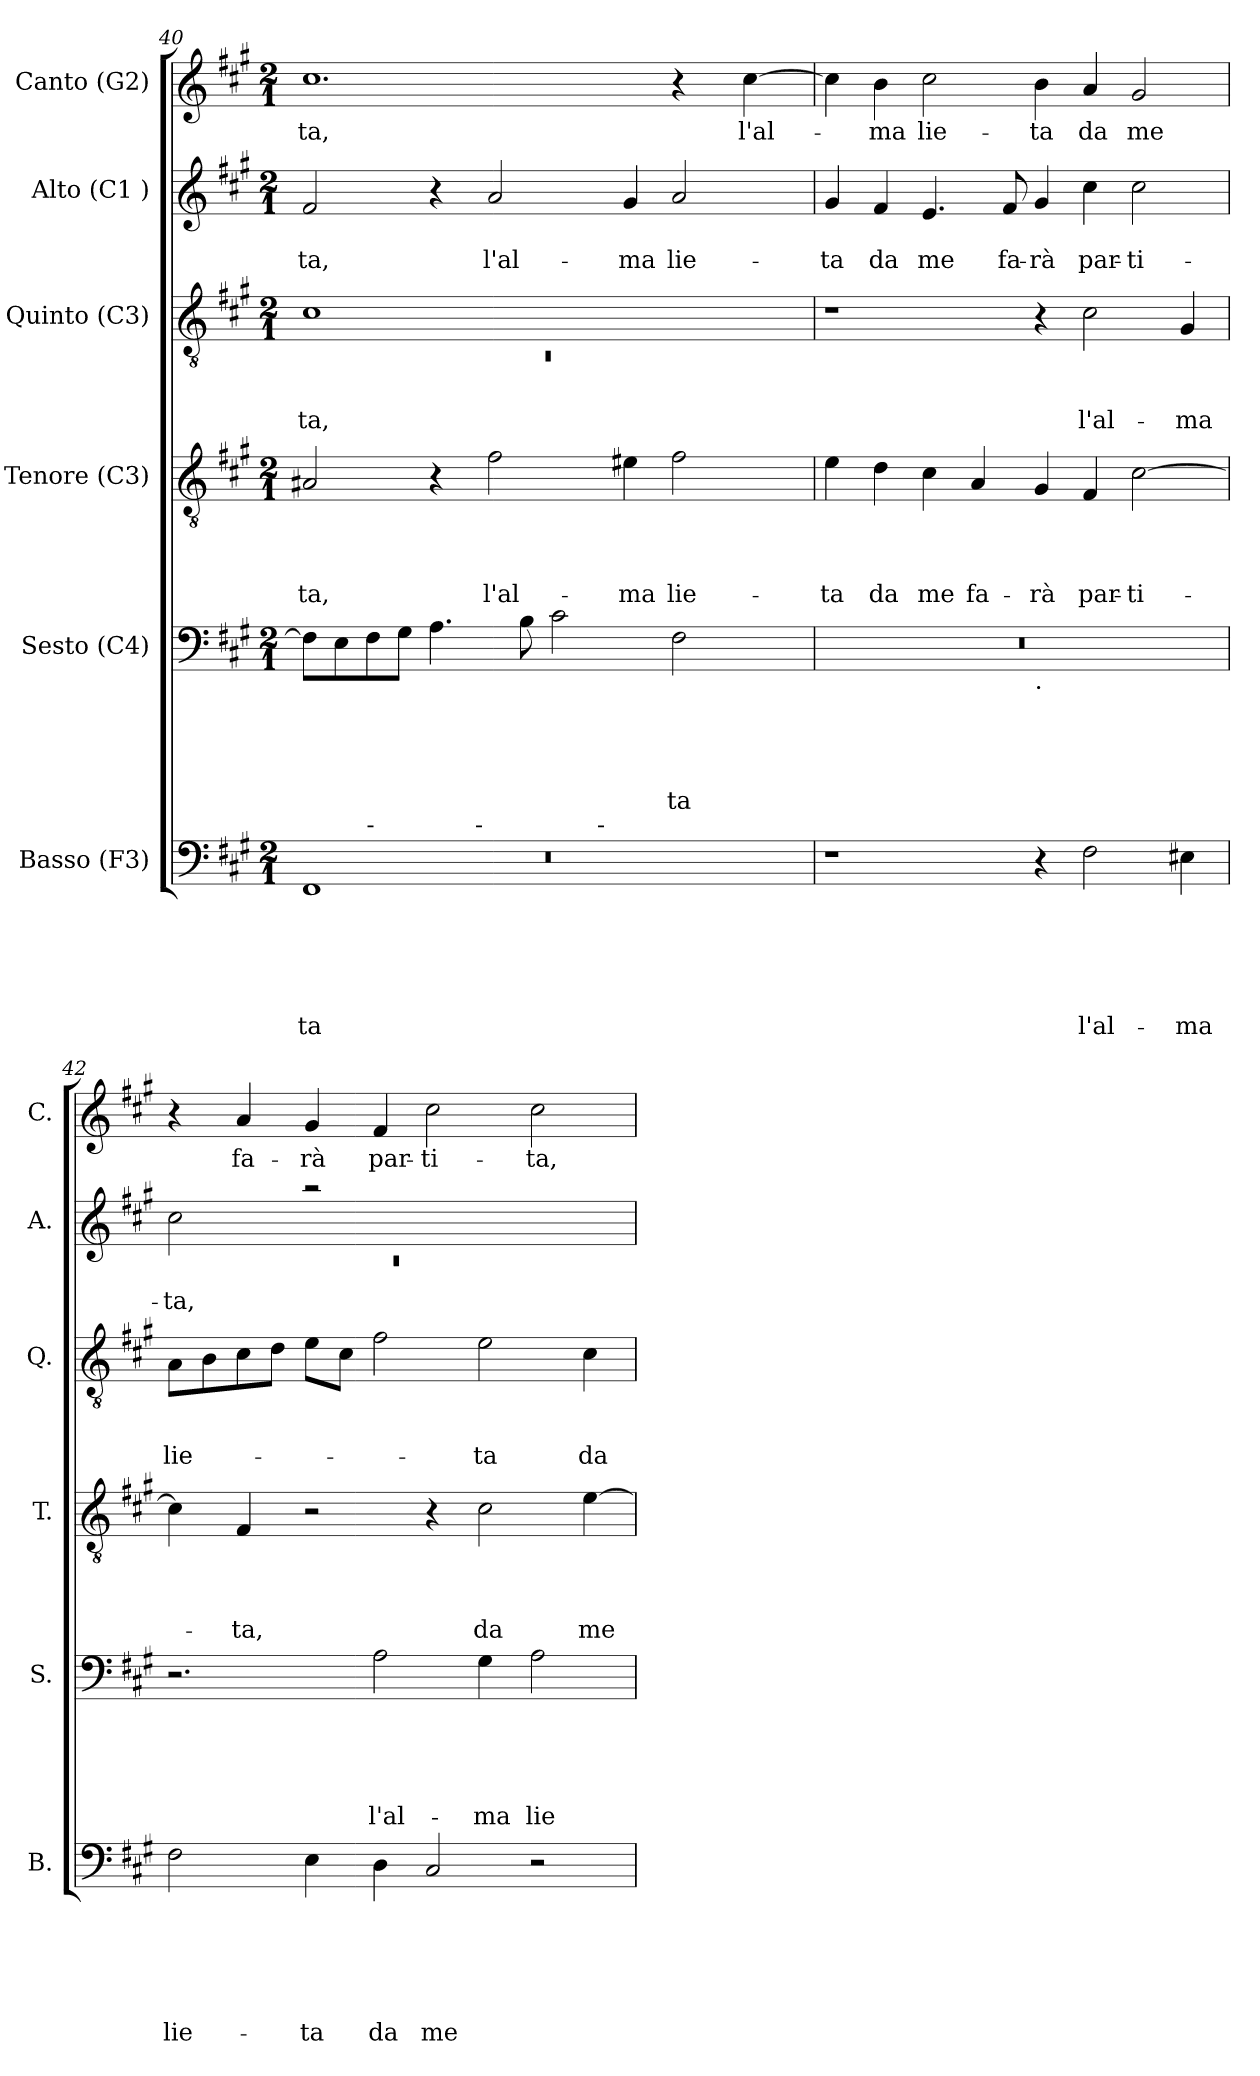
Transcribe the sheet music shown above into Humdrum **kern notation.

**kern	**text	**text	**text	**text	**text	**text	**kern	**text	**text	**text	**text	**text	**kern	**text	**text	**text	**text	**kern	**text	**text	**text	**kern	**text	**text	**kern	**text
*part6	*part6	*part6	*part6	*part6	*part6	*part6	*part5	*part5	*part5	*part5	*part5	*part5	*part4	*part4	*part4	*part4	*part4	*part3	*part3	*part3	*part3	*part2	*part2	*part2	*part1	*part1
*staff6	*staff6	*staff6	*staff6	*staff6	*staff6	*staff6	*staff5	*staff5	*staff5	*staff5	*staff5	*staff5	*staff4	*staff4	*staff4	*staff4	*staff4	*staff3	*staff3	*staff3	*staff3	*staff2	*staff2	*staff2	*staff1	*staff1
*I"Basso (F3)	*	*	*	*	*	*	*I"Sesto (C4)	*	*	*	*	*	*I"Tenore (C3)	*	*	*	*	*I"Quinto (C3)	*	*	*	*I"Alto (C1 )	*	*	*I"Canto (G2)	*
*I'B.	*	*	*	*	*	*	*I'S.	*	*	*	*	*	*I'T.	*	*	*	*	*I'Q.	*	*	*	*I'A.	*	*	*I'C.	*
!!LO:LB:g=z
*clefF4	*	*	*	*	*	*	*clefF4	*	*	*	*	*	*clefGv2	*	*	*	*	*clefGv2	*	*	*	*clefG2	*	*	*clefG2	*
*k[f#c#g#]	*	*	*	*	*	*	*k[f#c#g#]	*	*	*	*	*	*k[f#c#g#]	*	*	*	*	*k[f#c#g#]	*	*	*	*k[f#c#g#]	*	*	*k[f#c#g#]	*
*A:	*	*	*	*	*	*	*A:	*	*	*	*	*	*A:	*	*	*	*	*A:	*	*	*	*A:	*	*	*A:	*
*M2/1	*	*	*	*	*	*	*M2/1	*	*	*	*	*	*M2/1	*	*	*	*	*M2/1	*	*	*	*M2/1	*	*	*M2/1	*
=40	=40	=40	=40	=40	=40	=40	=40	=40	=40	=40	=40	=40	=40	=40	=40	=40	=40	=40	=40	=40	=40	=40	=40	=40	=40	=40
*^	*	*	*	*	*	*	*	*	*	*	*	*	*	*	*	*	*	*^	*	*	*	*	*	*	*	*
*	*^	*	*	*	*	*	*	*	*	*	*	*	*	*	*	*	*	*	*	*	*	*	*	*	*	*	*	*
!	!	!LO:N:vis=1	!	!	!	!	!	!LO:LY:b	!	!	!	!	!	!	!	!	!	!	!LO:LY:b	!	!LO:N:vis=1	!	!	!LO:LY:b	!	!	!LO:LY:b	!	!LO:LY:b
4ryy	1FF#	0r	.	.	.	.	.	-ta	8F#\L]	.	.	.	.	.	2A#X/	.	.	.	-ta,	1c#	0rC	.	.	-ta,	2f#/	.	-ta,	1.cc#	-ta,
.	.	.	.	.	.	.	.	.	8E\	.	.	.	.	.	.	.	.	.	.	.	.	.	.	.	.	.	.	.	.
!LO:TX:a:t=-	!	!	!	!	!	!	!	!	!	!	!	!	!	!	!	!	!	!	!	!	!	!	!	!	!	!	!	!	!
4...ryy	.	.	.	.	.	.	.	.	8F#\	.	.	.	.	.	.	.	.	.	.	.	.	.	.	.	.	.	.	.	.
.	.	.	.	.	.	.	.	.	8G#\J	.	.	.	.	.	.	.	.	.	.	.	.	.	.	.	.	.	.	.	.
.	.	.	.	.	.	.	.	.	4.A\	.	.	.	.	.	4r	.	.	.	.	.	.	.	.	.	4r	.	.	.	.
!LO:TX:a:t=-	!	!	!	!	!	!	!	!	!	!	!	!	!	!	!	!	!	!	!	!	!	!	!	!	!	!	!	!	!
1ryy	.	.	.	.	.	.	.	.	.	.	.	.	.	.	.	.	.	.	.	.	.	.	.	.	.	.	.	.	.
!	!	!	!	!	!	!	!	!	!	!	!	!	!	!	!	!	!	!	!LO:LY:b	!	!	!	!	!	!	!	!LO:LY:b	!	!
.	.	.	.	.	.	.	.	.	.	.	.	.	.	.	2f#\	.	.	.	l'al-	.	.	.	.	.	2a/	.	l'al-	.	.
.	.	.	.	.	.	.	.	.	8B\	.	.	.	.	.	.	.	.	.	.	.	.	.	.	.	.	.	.	.	.
.	8ryy	.	.	.	.	.	.	.	2c#\	.	.	.	.	.	.	.	.	.	.	1ryy	.	.	.	.	.	.	.	.	.
.	32ryy	.	.	.	.	.	.	.	.	.	.	.	.	.	.	.	.	.	.	.	.	.	.	.	.	.	.	.	.
!	!LO:TX:a:t=-	!	!	!	!	!	!	!	!	!	!	!	!	!	!	!	!	!	!	!	!	!	!	!	!	!	!	!	!
.	2ryy	.	.	.	.	.	.	.	.	.	.	.	.	.	.	.	.	.	.	.	.	.	.	.	.	.	.	.	.
!	!	!	!	!	!	!	!	!	!	!	!	!	!	!	!	!	!	!	!LO:LY:b	!	!	!	!	!	!	!	!LO:LY:b	!	!
.	.	.	.	.	.	.	.	.	.	.	.	.	.	.	4e#X\	.	.	.	-ma	.	.	.	.	.	4g#/	.	-ma	.	.
!	!	!	!	!	!	!	!	!	!	!	!	!	!	!LO:LY:b	!	!	!	!	!LO:LY:b	!	!	!	!	!	!	!	!LO:LY:b	!	!
.	.	.	.	.	.	.	.	.	2F#\	.	.	.	.	-ta	2f#\	.	.	.	lie-	.	.	.	.	.	2a/	.	lie-	4r	.
.	4ryy	.	.	.	.	.	.	.	.	.	.	.	.	.	.	.	.	.	.	.	.	.	.	.	.	.	.	.	.
4ryy	.	.	.	.	.	.	.	.	.	.	.	.	.	.	.	.	.	.	.	.	.	.	.	.	.	.	.	.	.
!	!	!	!	!	!	!	!	!	!	!	!	!	!	!	!	!	!	!	!	!	!	!	!	!	!	!	!	!	!LO:LY:b
.	.	.	.	.	.	.	.	.	.	.	.	.	.	.	.	.	.	.	.	.	.	.	.	.	.	.	.	[>4cc#\	l'al-
.	16.ryy	.	.	.	.	.	.	.	.	.	.	.	.	.	.	.	.	.	.	.	.	.	.	.	.	.	.	.	.
32ryy	.	.	.	.	.	.	.	.	.	.	.	.	.	.	.	.	.	.	.	.	.	.	.	.	.	.	.	.	.
*v	*v	*v	*	*	*	*	*	*	*	*	*	*	*	*	*	*	*	*	*	*v	*v	*	*	*	*	*	*	*	*
=41	=41	=41	=41	=41	=41	=41	=41	=41	=41	=41	=41	=41	=41	=41	=41	=41	=41	=41	=41	=41	=41	=41	=41	=41	=41	=41
!	!	!	!	!	!	!	!	!	!	!	!	!	!	!	!	!	!LO:LY:b	!	!	!	!	!	!	!LO:LY:b	!	!
*	*	*	*	*	*	*	*^	*	*	*	*	*	*	*	*	*	*	*	*	*	*	*	*	*	*	*
1r	.	.	.	.	.	.	0r	1ryy	.	.	.	.	.	4e\	.	.	.	-ta	1r	.	.	.	4g#/	.	-ta	4cc#\]	.
!	!	!	!	!	!	!	!	!	!	!	!	!	!	!	!	!	!	!LO:LY:b	!	!	!	!	!	!	!LO:LY:b	!	!LO:LY:b
.	.	.	.	.	.	.	.	.	.	.	.	.	.	4d\	.	.	.	da	.	.	.	.	4f#/	.	da	4b\	-ma
!	!	!	!	!	!	!	!	!	!	!	!	!	!	!	!	!	!	!LO:LY:b	!	!	!	!	!	!	!LO:LY:b	!	!LO:LY:b
.	.	.	.	.	.	.	.	.	.	.	.	.	.	4c#\	.	.	.	me	.	.	.	.	4.e/	.	me	2cc#\	lie-
!	!	!	!	!	!	!	!	!	!	!	!	!	!	!	!	!	!	!LO:LY:b	!	!	!	!	!	!	!	!	!
.	.	.	.	.	.	.	.	.	.	.	.	.	.	4A/	.	.	.	fa-	.	.	.	.	.	.	.	.	.
!	!	!	!	!	!	!	!	!	!	!	!	!	!	!	!	!	!	!	!	!	!	!	!	!	!LO:LY:b	!	!
.	.	.	.	.	.	.	.	.	.	.	.	.	.	.	.	.	.	.	.	.	.	.	8f#/	.	fa-	.	.
!	!	!	!	!	!	!	!	!LO:TX:b:t=.	!	!	!	!	!	!	!	!	!	!	!	!	!	!	!	!	!	!	!
!	!	!	!	!	!	!	!	!	!	!	!	!	!	!	!	!	!	!LO:LY:b	!	!	!	!	!	!	!LO:LY:b:rj	!	!LO:LY:b
4r	.	.	.	.	.	.	.	1ryy	.	.	.	.	.	4G#/	.	.	.	-rà	4r	.	.	.	4g#/	.	-rà	4b\	-ta
!	!	!	!	!	!	!LO:LY:b	!	!	!	!	!	!	!	!	!	!	!	!LO:LY:b	!	!	!	!LO:LY:b	!	!	!LO:LY:b	!	!LO:LY:b
2F#\	.	.	.	.	.	l'al-	.	.	.	.	.	.	.	4F#/	.	.	.	par-	2c#\	.	.	l'al-	4cc#\	.	par-	4a/	da
!	!	!	!	!	!	!	!	!	!	!	!	!	!	!	!	!	!	!LO:LY:b	!	!	!	!	!	!	!LO:LY:b	!	!LO:LY:b
.	.	.	.	.	.	.	.	.	.	.	.	.	.	[>2c#\	.	.	.	-ti-	.	.	.	.	2cc#\	.	-ti-	2g#/	me
!	!	!	!	!	!	!LO:LY:b	!	!	!	!	!	!	!	!	!	!	!	!	!	!	!	!LO:LY:b	!	!	!	!	!
4E#X\	.	.	.	.	.	-ma	.	.	.	.	.	.	.	.	.	.	.	.	4G#/	.	.	-ma	.	.	.	.	.
=42	=42	=42	=42	=42	=42	=42	=42	=42	=42	=42	=42	=42	=42	=42	=42	=42	=42	=42	=42	=42	=42	=42	=42	=42	=42	=42	=42
*	*	*	*	*	*	*	*	*	*	*	*	*	*	*	*	*	*	*	*	*	*	*	*^	*	*	*	*
!	!	!	!	!	!	!LO:LY:b	!	!	!	!	!	!	!	!	!	!	!	!	!	!	!	!LO:LY:b	!	!LO:N:vis=1	!	!LO:LY:b	!	!
*	*	*	*	*	*	*	*v	*v	*	*	*	*	*	*	*	*	*	*	*	*	*	*	*	*	*	*	*	*
2F#\	.	.	.	.	.	lie-	2.r	.	.	.	.	.	4c#\]	.	.	.	.	8A\L	.	.	lie-	2cc#\	0rc	.	-ta,	4r	.
.	.	.	.	.	.	.	.	.	.	.	.	.	.	.	.	.	.	8B\	.	.	.	.	.	.	.	.	.
!	!	!	!	!	!	!	!	!	!	!	!	!	!	!	!	!	!LO:LY:b	!	!	!	!	!	!	!	!	!	!LO:LY:b
.	.	.	.	.	.	.	.	.	.	.	.	.	4F#/	.	.	.	-ta,	8c#\	.	.	.	.	.	.	.	4a/	fa-
.	.	.	.	.	.	.	.	.	.	.	.	.	.	.	.	.	.	8d\J	.	.	.	.	.	.	.	.	.
!	!	!	!	!	!	!LO:LY:b	!	!	!	!	!	!	!	!	!	!	!	!	!	!	!	!	!	!	!	!	!LO:LY:b
4E\	.	.	.	.	.	-ta	.	.	.	.	.	.	2r	.	.	.	.	8e\L	.	.	.	2raa	.	.	.	4g#/	-rà
.	.	.	.	.	.	.	.	.	.	.	.	.	.	.	.	.	.	8c#\J	.	.	.	.	.	.	.	.	.
!	!	!	!	!	!	!LO:LY:b	!	!	!	!	!	!LO:LY:b	!	!	!	!	!	!	!	!	!	!	!	!	!	!	!LO:LY:b
4D\	.	.	.	.	.	da	2A\	.	.	.	.	l'al-	.	.	.	.	.	2f#\	.	.	.	.	.	.	.	4f#/	par-
!	!	!	!	!	!	!LO:LY:b	!	!	!	!	!	!	!	!	!	!	!	!	!	!	!	!	!	!	!	!	!LO:LY:b
2C#/	.	.	.	.	.	me	.	.	.	.	.	.	4r	.	.	.	.	.	.	.	.	1ryy	.	.	.	2cc#\	-ti-
!	!	!	!	!	!	!	!	!	!	!	!	!LO:LY:b	!	!	!	!	!LO:LY:b	!	!	!	!LO:LY:b	!	!	!	!	!	!
.	.	.	.	.	.	.	4G#\	.	.	.	.	-ma	2c#\	.	.	.	da	2e\	.	.	-ta	.	.	.	.	.	.
!	!	!	!	!	!	!	!	!	!	!	!	!LO:LY:b	!	!	!	!	!	!	!	!	!	!	!	!	!	!	!LO:LY:b
2r	.	.	.	.	.	.	2A\	.	.	.	.	lie-	.	.	.	.	.	.	.	.	.	.	.	.	.	2cc#\	-ta,
!	!	!	!	!	!	!	!	!	!	!	!	!	!	!	!	!	!LO:LY:b	!	!	!	!LO:LY:b	!	!	!	!	!	!
.	.	.	.	.	.	.	.	.	.	.	.	.	[>4e\	.	.	.	me	4c#\	.	.	da	.	.	.	.	.	.
*	*	*	*	*	*	*	*	*	*	*	*	*	*	*	*	*	*	*	*	*	*	*v	*v	*	*	*	*
=	=	=	=	=	=	=	=	=	=	=	=	=	=	=	=	=	=	=	=	=	=	=	=	=	=	=
*-	*-	*-	*-	*-	*-	*-	*-	*-	*-	*-	*-	*-	*-	*-	*-	*-	*-	*-	*-	*-	*-	*-	*-	*-	*-	*-
